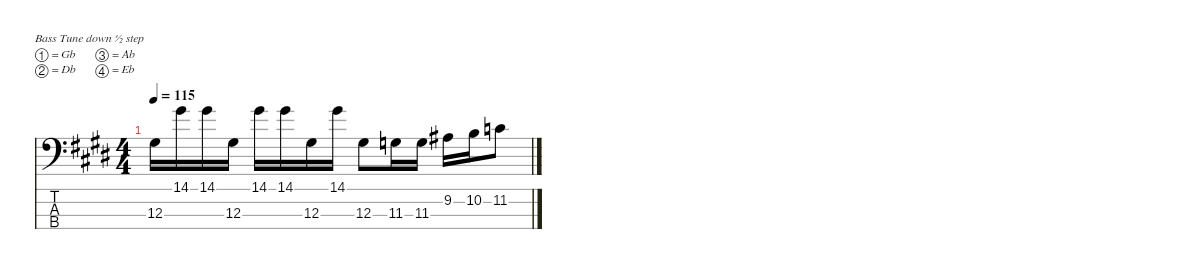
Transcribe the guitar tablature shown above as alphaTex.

\defaultSystemsLayout 4
\hideDynamics
\bracketExtendMode nobrackets
\singleTrackTrackNamePolicy hidden
\multiTrackTrackNamePolicy hidden
\otherSystemsTrackNameOrientation horizontal
\track ("Bass" "s.guit.") {defaultSystemsLayout 4 instrument acousticguitarsteel}
\staff {score tabs}
\tuning (Gb2 Db2 Ab1 Eb1)
\ts (4 4)
\tempo 115
\clef f4
\ks c#minor
12.3{acc #}.16{dy f beam Down} 14.1{acc #}.16{beam Down} 14.1{acc #}.16{beam Down} 12.3{acc #}.16{beam Down} 14.1{acc #}.16{beam Down} 14.1{acc #}.16{beam Down} 12.3{acc #}.16{beam Down} 14.1{acc #}.16{beam Down} 12.3{acc #}.8{beam Down} 11.3{acc forcenatural}.16{beam Down} 11.3{acc forcenatural}.16{beam Down} 9.2{acc #}.16{beam Down} 10.2{acc forcenatural}.16{beam Down} 11.2{acc forcenatural}.8{beam Down}
